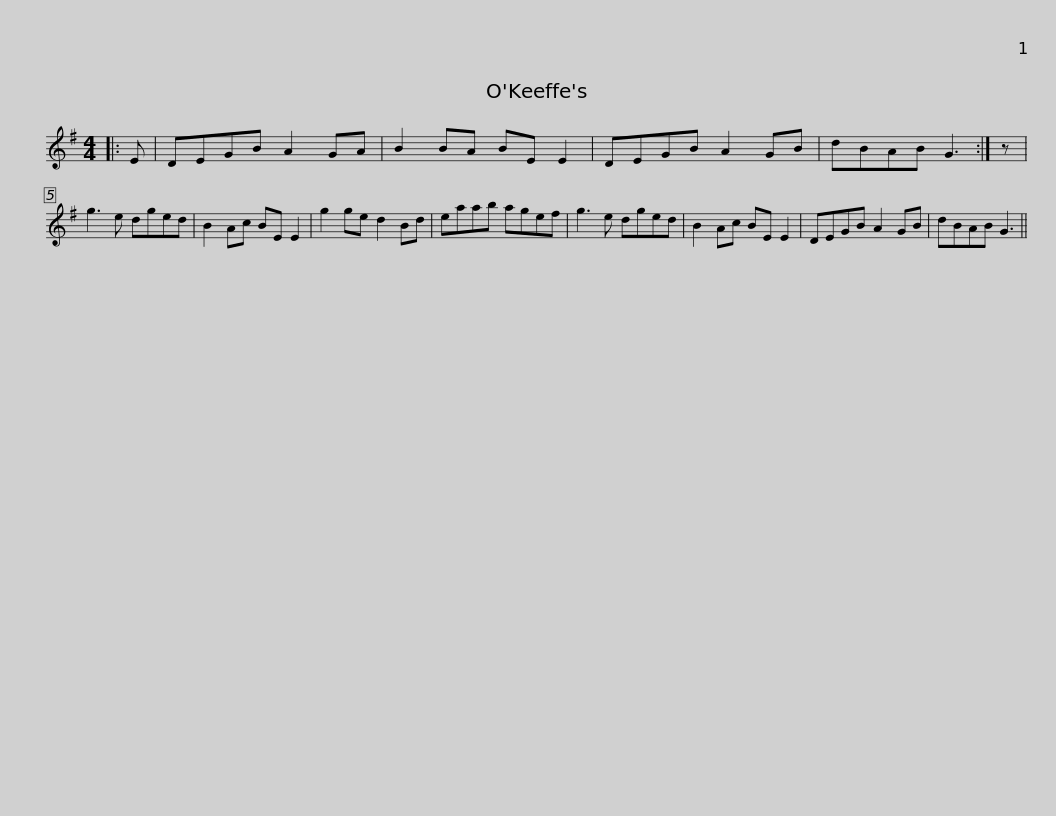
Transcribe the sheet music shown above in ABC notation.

X:1
L:1/8
M:4/4
I:linebreak $
K:G
V:1 treble
V:1
|: E | DEGB A2 GA | B2 BA BE E2 | DEGB A2 GB | dBAB G3 :| %5
 z | g3 e dged | B2 Ac BE E2 |$ g2 ge d2 Bd | eaab agef | %10
 g3 e dged | B2 Ac BE E2 | DEGB A2 GB | dBAB G3 || %14
